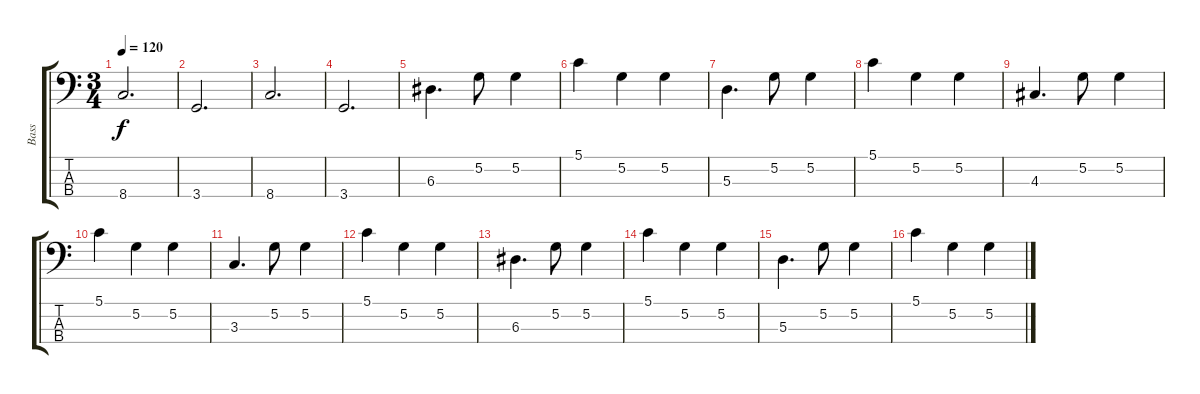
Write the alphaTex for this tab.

\track ("Bass" "Bass") {instrument electricbassfinger}
\staff {score tabs}
\tuning (G2 D2 A1 E1) {hide}
\ts (3 4)
\tempo 120
\clef f4
\ks c
8.4.2{d dy f} |
3.4.2{d} |
8.4.2{d} |
3.4.2{d} |
6.3.4{d} 5.2.8 5.2.4 |
5.1.4 5.2.4 5.2.4 |
5.3.4{d} 5.2.8 5.2.4 |
5.1.4 5.2.4 5.2.4 |
4.3.4{d} 5.2.8 5.2.4 |
5.1.4 5.2.4 5.2.4 |
3.3.4{d} 5.2.8 5.2.4 |
5.1.4 5.2.4 5.2.4 |
6.3.4{d} 5.2.8 5.2.4 |
5.1.4 5.2.4 5.2.4 |
5.3.4{d} 5.2.8 5.2.4 |
5.1.4 5.2.4 5.2.4
